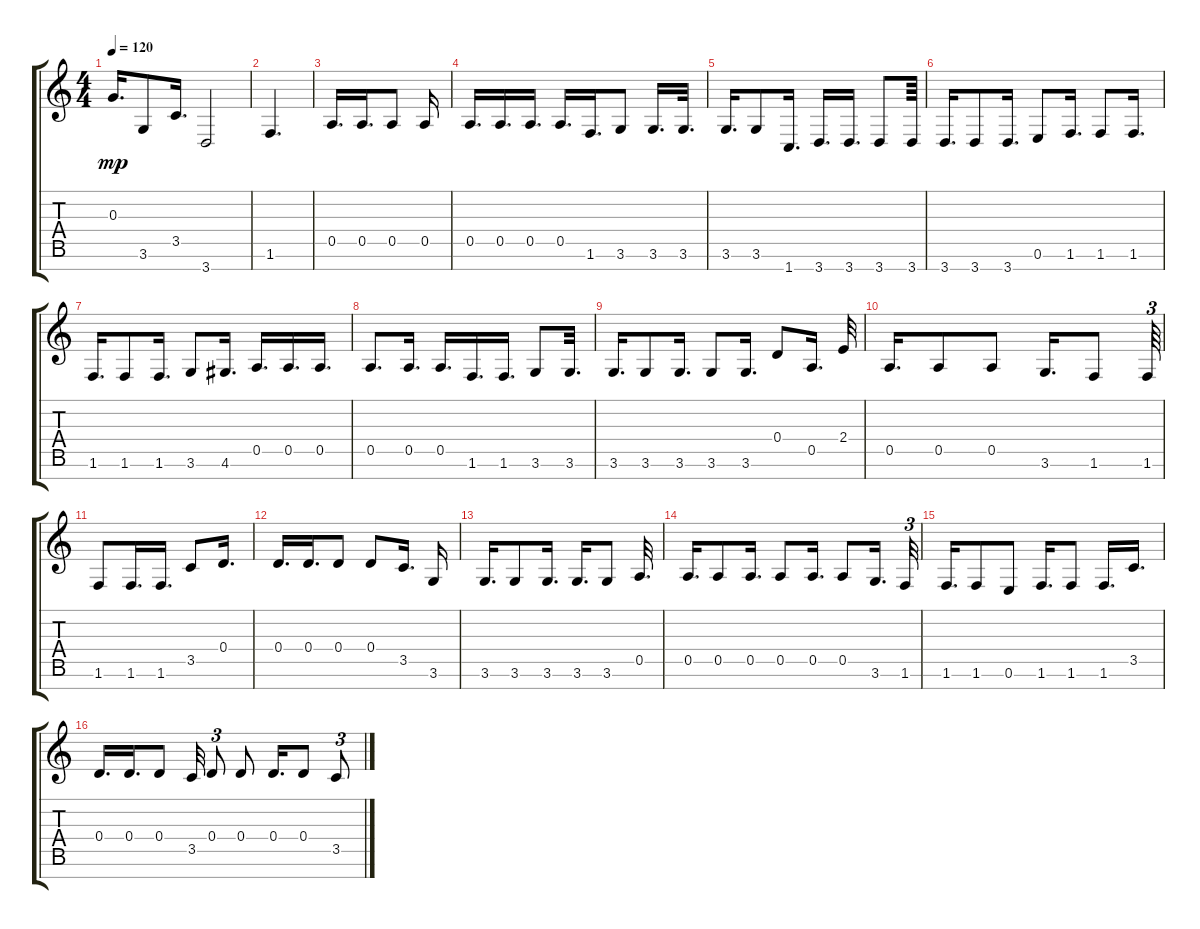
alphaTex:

\track "" {instrument electricguitarjazz}
\staff {score tabs}
\tuning (E4 B3 G3 D3 A2 E2 B1) {hide}
\ts (4 4)
\tempo 120
\clef g2
\ks c
0.3.16{d dy mp} 3.6.8 3.5.16{d} 3.7.2 |
1.6.4{d} |
0.5.16{d} 0.5.16{d} 0.5.8 0.5.16 |
0.5.16{d} 0.5.16{d} 0.5.16{d} 0.5.16{d} 1.6.16{d} 3.6.8 3.6.16{d} 3.6.32{d} |
3.6.16{d} 3.6.8 1.7.16{d} 3.7.16{d} 3.7.16{d} 3.7.8 3.7.64 |
3.7.16{d} 3.7.8 3.7.16{d} 0.6.8 1.6.16{d} 1.6.8 1.6.16{d} |
1.6.16{d} 1.6.8 1.6.16{d} 3.6.8 4.6.16{d} 0.5.16{d} 0.5.16{d} 0.5.16{d} |
0.5.8{d} 0.5.16{d} 0.5.16{d} 1.6.16{d} 1.6.16{d} 3.6.8 3.6.32{d} |
3.6.16{d} 3.6.8 3.6.16{d} 3.6.8 3.6.16{d} 0.4.8 0.5.16{d} 2.4.32 |
0.5.16{d} 0.5.8 0.5.8 3.6.16{d} 1.6.8 1.6.64{tu (3 2)} |
1.6.8 1.6.16{d} 1.6.16{d} 3.5.8 0.4.16{d} |
0.4.16{d} 0.4.16{d} 0.4.8 0.4.8 3.5.16{d} 3.6.16 |
3.6.16{d} 3.6.8 3.6.16{d} 3.6.16{d} 3.6.8 0.5.32{d} |
0.5.16{d} 0.5.8 0.5.16{d} 0.5.8 0.5.16{d} 0.5.8 3.6.16{d} 1.6.32{tu (3 2)} |
1.6.16{d} 1.6.8 0.6.8 1.6.16{d} 1.6.8 1.6.16{d} 3.5.16{d} |
0.4.16{d} 0.4.16{d} 0.4.8 3.5.32 0.4.8{tu (3 2)} 0.4.8 0.4.16{d} 0.4.8 3.5.8{tu (3 2)}
